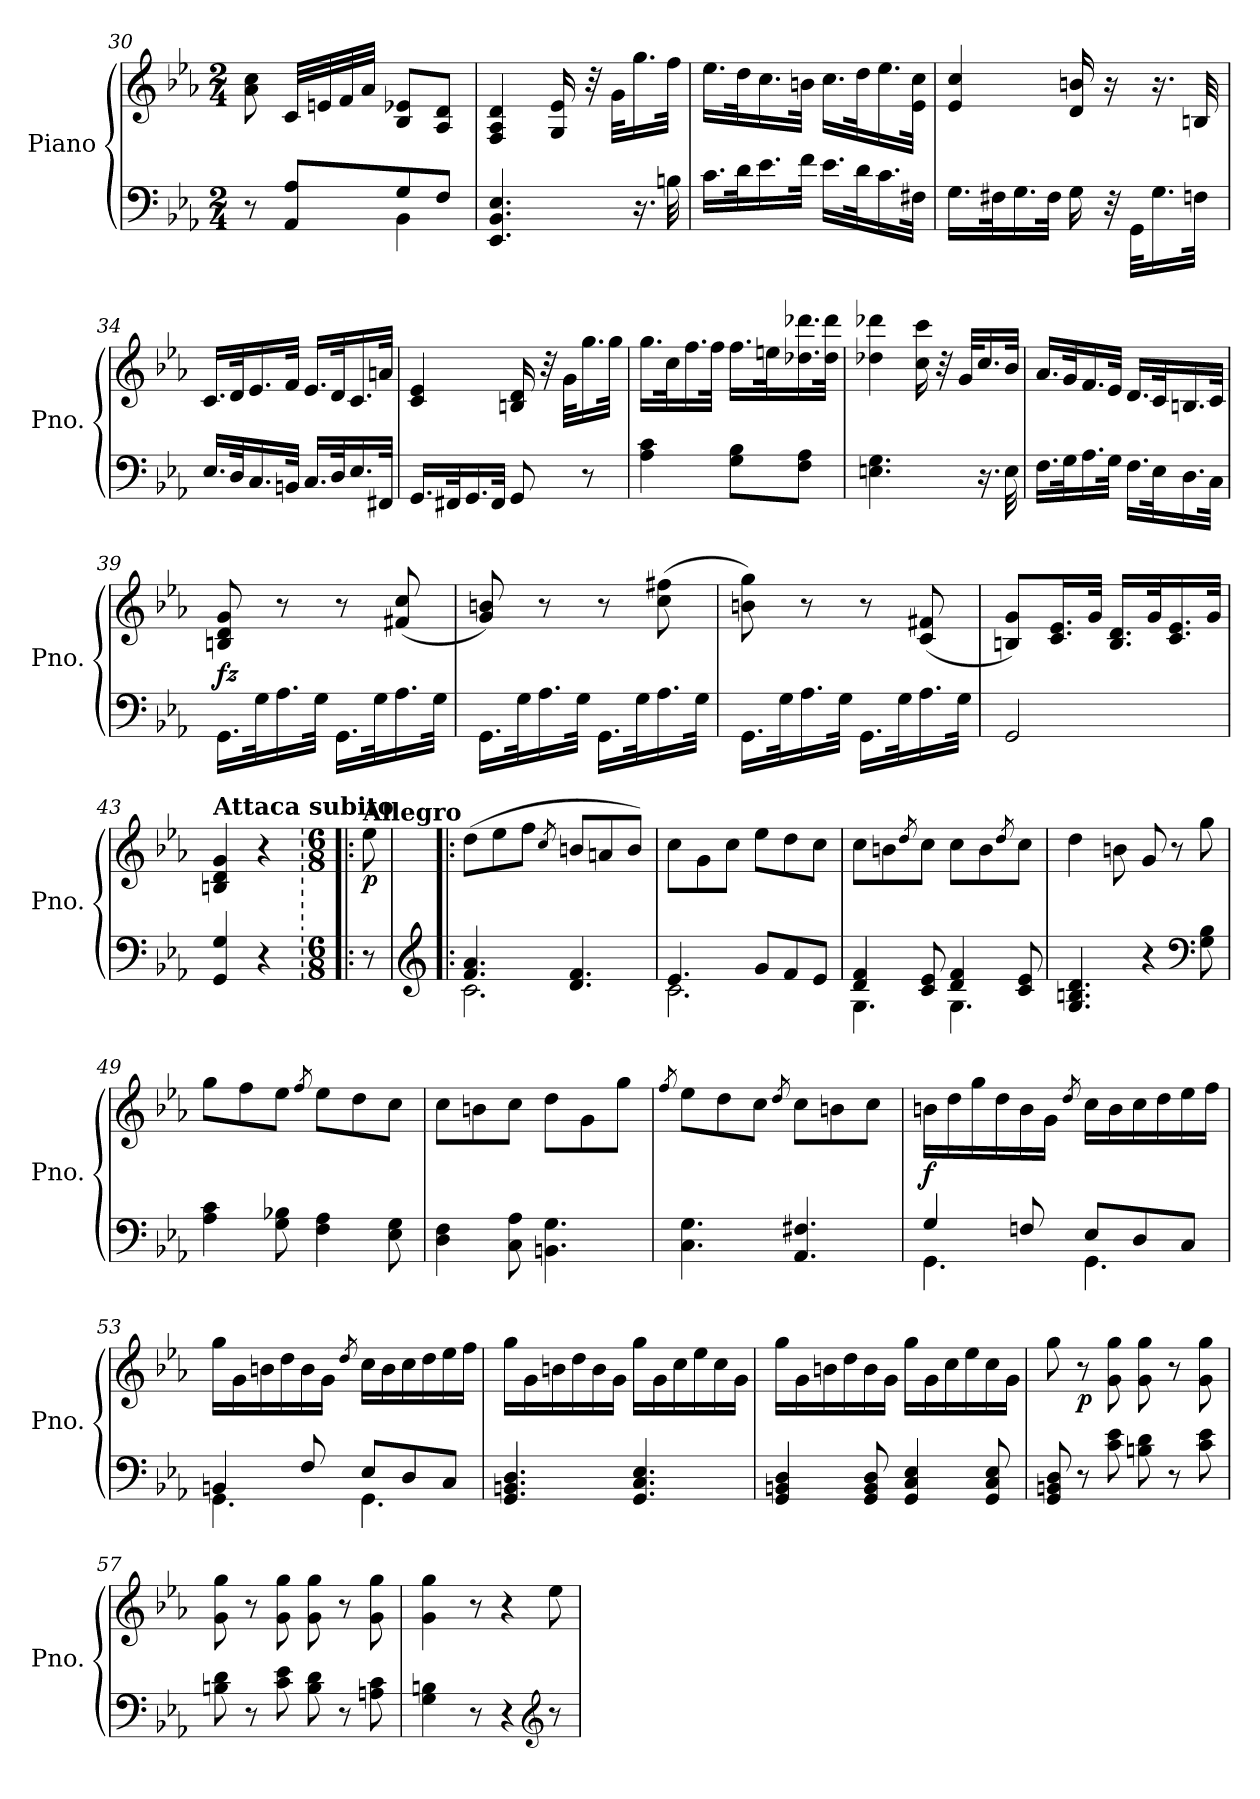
**kern	**kern	**dynam
*part1	*part1	*part1
*staff2	*staff1	*staff1/2
*I"Piano	*	*
*I'Pno.	*	*
!!LO:LB:g=z
*clefF4	*clefG2	*
*k[b-e-a-]	*k[b-e-a-]	*
*E-:	*E-:	*
*M2/4	*M2/4	*
=30	=30	=30
*^	*	*
8r	4ryy	8a-\ 8cc\	.
8AA-/ 8A-/L	.	32c/LLL	.
.	.	32en/	.
.	.	32f/	.
.	.	32a-/JJJ	.
8G/	4BB-\	8B-/ 8e-X/L	.
8F/J	.	8A-/ 8d/J	.
*v	*v	*	*
=31	=31	=31
4.EE-/ 4.BB-/ 4.E-/	4F/ 4A-/ 4d/	.
.	16G/ 16e-/	.
.	32r	.
.	32g\KLL	.
16.r	16.gg\	.
32Bn\	32ff\JJk	.
=32	=32	=32
16.c\LL	16.ee-\LL	.
32d\K	32dd\K	.
16.e-\	16.cc\	.
32f\JJk	32bn\JJk	.
16.e-\LL	16.cc\LL	.
32d\K	32dd\K	.
16.c\	16.ee-\	.
32F#X\JJk	32e-\ 32cc\JJk	.
=33	=33	=33
16.G\LL	4e-/ 4cc/	.
32F#X\K	.	.
16.G\	.	.
32F#\JJk	.	.
16G\	16d/ 16bn/	.
32r	16r	.
32GG\KLL	.	.
16.G\	16.r	.
32Fn\JJk	32Bn/	.
!!LO:LB:g=z
=34	=34	=34
16.E-/LL	16.c/LL	.
32D/K	32d/K	.
16.C/	16.e-/	.
32BBn/JJk	32f/JJk	.
16.C/LL	16.e-/LL	.
32D/K	32d/K	.
16.E-/	16.c/	.
32FF#X/JJk	32an/JJk	.
!!LO:PB:g=z
=35	=35	=35
16.GG/LL	4c/ 4e-/	.
32FF#X/K	.	.
16.GG/	.	.
32FF#/JJk	.	.
8GG/	16Bn/ 16d/	.
.	32r	.
.	32g\KLL	.
8r	16.gg\	.
.	32gg\JJk	.
=36	=36	=36
4A-\ 4c\	16.gg\LL	.
.	32cc\K	.
.	16.ff\	.
.	32ff\JJk	.
8G\ 8B-\L	16.ff\LL	.
.	32een\K	.
8F\ 8A-\J	16.dd-X\ 16.ddd-X\	.
.	32dd-\ 32ddd-\JJk	.
=37	=37	=37
4.En\ 4.G\	4dd-X\ 4ddd-X\	.
.	16cc\ 16ccc\	.
.	32r	.
.	32g/KLL	.
16.r	16.cc/	.
32E\	32b-/JJk	.
=38	=38	=38
16.F\LL	16.a-/LL	.
32G\K	32g/K	.
16.A-\	16.f/	.
32G\JJk	32e-/JJk	.
16.F\LL	16.d/LL	.
32E-\K	32c/K	.
16.D\	16.Bn/	.
32C\JJk	32c/JJk	.
!!LO:LB:g=z
=39	=39	=39
!	!	!LO:DY:b
16.GG\LL	8Bn/ 8d/ 8g/	fz
32G\K	.	.
16.A-\	8r	.
32G\JJk	.	.
16.GG\LL	8r	.
32G\K	.	.
16.A-\	(8f#X/ 8cc/	.
32G\JJk	.	.
=40	=40	=40
16.GG\LL	8g/ 8bn/)	.
32G\K	.	.
16.A-\	8r	.
32G\JJk	.	.
16.GG\LL	8r	.
32G\K	.	.
16.A-\	(8cc\ 8ff#X\	.
32G\JJk	.	.
=41	=41	=41
16.GG\LL	8bn\ 8gg\)	.
32G\K	.	.
16.A-\	8r	.
32G\JJk	.	.
16.GG\LL	8r	.
32G\K	.	.
16.A-\	(8c/ 8f#X/	.
32G\JJk	.	.
=42	=42	=42
2GG/	8Bn/ 8g/L)	.
.	16.c/ 16.e-/L	.
.	32g/JJk	.
.	16.B/ 16.d/LL	.
.	32g/K	.
.	16.c/ 16.e-/	.
.	32g/JJk	.
=43	=43	=43
!	!LO:TX:a:B:t=Attaca subito	!
4GG/ 4G/	4Bn/ 4d/ 4g/	.
4r	4r	.
!!LO:LB:g=z
=44|!:	=44|!:	=44|!:
*M6/8	*M6/8	*
*	*MM120	*
!	!LO:TX:a:B:t=Allegro	!
!	!	!LO:DY:b
8r	8ee-\	p
=45	=45	=45
*clefG2	*	*
*^	*	*
4.f/ 4.a-/	2.c\	(8dd\L	.
.	.	8ee-\	.
.	.	8ff\J	.
.	.	8qcc/	.
4.d/ 4.f/	.	8bn/L	.
.	.	8an/	.
.	.	8b/J)	.
=46	=46	=46	=46
4.e-/	2.c\	8cc\L	.
.	.	8g\	.
.	.	8cc\J	.
8g/L	.	8ee-\L	.
8f/	.	8dd\	.
8e-/J	.	8cc\J	.
=47	=47	=47	=47
4d/ 4f/	4.G\	8cc\L	.
.	.	8bn\	.
.	.	8qdd/	.
8c/ 8e-/	.	8cc\J	.
4d/ 4f/	4.G\	8cc\L	.
.	.	8b\	.
.	.	8qdd/	.
8c/ 8e-/	.	8cc\J	.
*v	*v	*	*
=48	=48	=48
4.G/ 4.Bn/ 4.d/	4dd\	.
.	8bn\	.
4r	8g/	.
.	8r	.
*clefF4	*	*
8G\ 8B\	8gg\	.
!!LO:LB:g=z
=49	=49	=49
4A-\ 4c\	8gg\L	.
.	8ff\	.
8G\ 8B-X\	8ee-\J	.
.	8qff/	.
4F\ 4A-\	8ee-\L	.
.	8dd\	.
8E-\ 8G\	8cc\J	.
!!LO:LB:g=z
=50	=50	=50
4D\ 4F\	8cc\L	.
.	8bn\	.
8C\ 8A-\	8cc\J	.
4.BBn\ 4.G\	8dd\L	.
.	8g\	.
.	8gg\J	.
=51	=51	=51
.	8qff/	.
4.C\ 4.G\	8ee-\L	.
.	8dd\	.
.	8cc\J	.
.	8qdd/	.
4.AA-/ 4.F#X/	8cc\L	.
.	8bn\	.
.	8cc\J	.
=52	=52	=52
*^	*	*
!	!	!	!LO:DY:b
4G/	4.GG\	16bn\LL	f
.	.	16dd\	.
.	.	16gg\	.
.	.	16dd\	.
8Fn/	.	16b\	.
.	.	16g\JJ	.
.	.	8qdd/	.
8E-/L	4.GG\	16cc\LL	.
.	.	16b\	.
8D/	.	16cc\	.
.	.	16dd\	.
8C/J	.	16ee-\	.
.	.	16ff\JJ	.
=53	=53	=53	=53
4BBn/	4.GG\	16gg\LL	.
.	.	16g\	.
.	.	16bn\	.
.	.	16dd\	.
8F/	.	16b\	.
.	.	16g\JJ	.
.	.	8qdd/	.
8E-/L	4.GG\	16cc\LL	.
.	.	16b\	.
8D/	.	16cc\	.
.	.	16dd\	.
8C/J	.	16ee-\	.
.	.	16ff\JJ	.
*v	*v	*	*
!!LO:LB:g=z
=54	=54	=54
4.GG/ 4.BBn/ 4.D/	16gg\LL	.
.	16g\	.
.	16bn\	.
.	16dd\	.
.	16b\	.
.	16g\JJ	.
4.GG/ 4.C/ 4.E-/	16gg\LL	.
.	16g\	.
.	16cc\	.
.	16ee-\	.
.	16cc\	.
.	16g\JJ	.
=55	=55	=55
4GG/ 4BBn/ 4D/	16gg\LL	.
.	16g\	.
.	16bn\	.
.	16dd\	.
8GG/ 8BB/ 8D/	16b\	.
.	16g\JJ	.
4GG/ 4C/ 4E-/	16gg\LL	.
.	16g\	.
.	16cc\	.
.	16ee-\	.
8GG/ 8C/ 8E-/	16cc\	.
.	16g\JJ	.
=56	=56	=56
8GG/ 8BBn/ 8D/	8gg\	.
!	!	!LO:DY:b
8r	8r	p
8c\ 8e-\	8g\ 8gg\	.
8Bn\ 8d\	8g\ 8gg\	.
8r	8r	.
8c\ 8e-\	8g\ 8gg\	.
=57	=57	=57
8Bn\ 8d\	8g\ 8gg\	.
8r	8r	.
8c\ 8e-\	8g\ 8gg\	.
8B\ 8d\	8g\ 8gg\	.
8r	8r	.
8An\ 8c\	8g\ 8gg\	.
=58	=58	=58
4G\ 4Bn\	4g\ 4gg\	.
8r	8r	.
4r	4r	.
*clefG2	*	*
8r	8ee-\	.
=	=	=
*-	*-	*-
